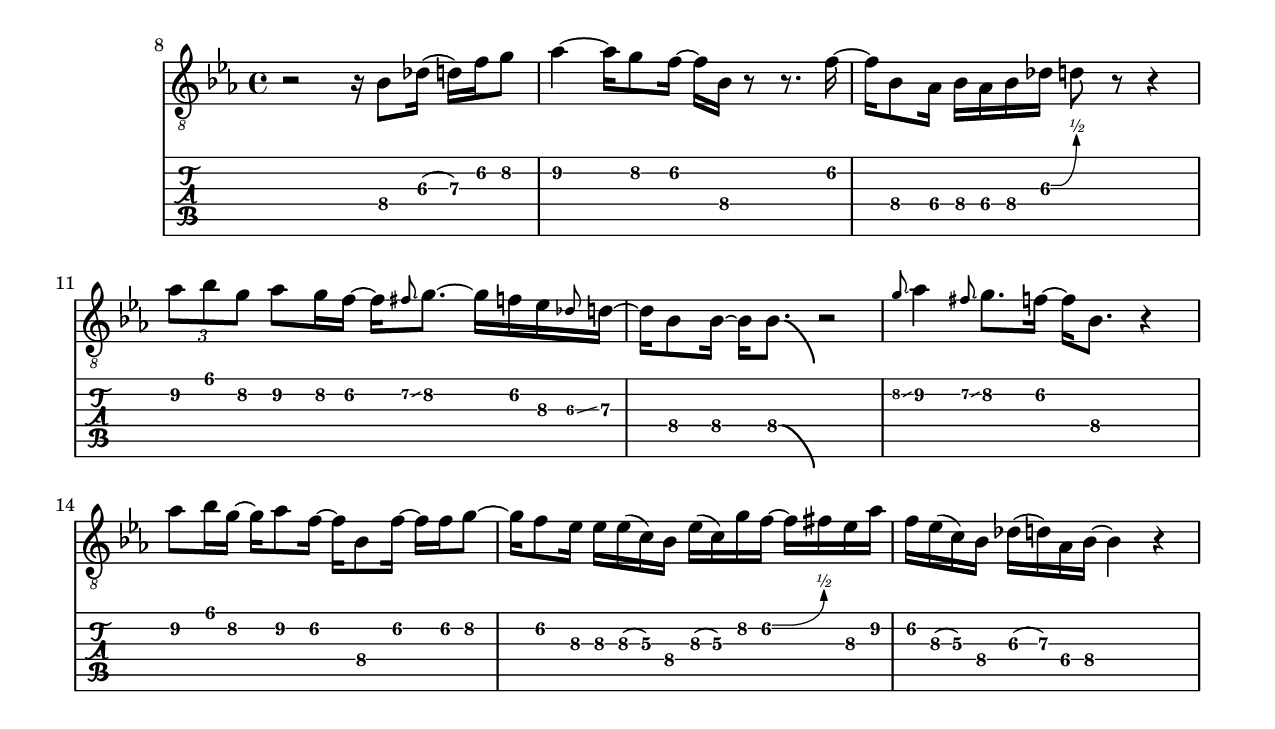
\version "2.23.0"

\header {
  title = "Do Like Eddie"
  time-interval = "0:18–0:39"
  artist = "John Scofield"
  album = "Hand Jive"
}

\include "../titling.ily"
\paper {
  #(set-paper-size "letter")
  left-margin = 0.5\in
  top-margin = 0.5\in
  right-margin = 0.5\in
  bottom-margin = 0.5\in
}

\language "english"

music = {
  \key e-flat \major % B flat mixolydian
  \time 4/4

  \set Score.barNumberVisibility = #all-bar-numbers-visible
  \set Score.currentBarNumber = #8

  \set TabStaff.restrainOpenStrings = ##t

  \set TabStaff.minimumFret = #5
  r2 r16 b-flat8 d-flat16( d) f g8 |
  a-flat4~16 g8 f16~16 b-flat, r8 r8. f'16~ |
  f16 b-flat,8 a-flat16 b-flat a-flat b-flat d-flat \^ d8 r8 r4 |
  \tuplet 3/2 { a-flat'8 b-flat g } a-flat g16 f~16 \grace f-sharp8\glissando g8.~16 f e-flat \grace d-flat8\glissando d16~ |
  d16 b-flat8 b-flat16~16 b-flat8.\bendAfter #-8 r2 |
  \grace g'8\glissando a-flat4 \grace f-sharp8\glissando g8. f16~16 b-flat,8. r4 |
  a-flat'8 b-flat16 g~16 a-flat8 f16~16 b-flat,8 f'16~16 16 g8~ |
  g16 f8 e-flat16 16 16( c) b-flat e-flat( c) g'16 f~ \^ \skipNC 16 f-sharp e-flat a-flat |
  f16 e-flat( c) b-flat d-flat( d) a-flat b-flat~4 r |
}

\score {
  <<
    \new Staff \relative {
      \clef "treble_8"
      \music
    }
    \new TabStaff \relative {
      \music
    }
  >>
  \layout { }
  \midi { \tempo 4 = 98 }
}
